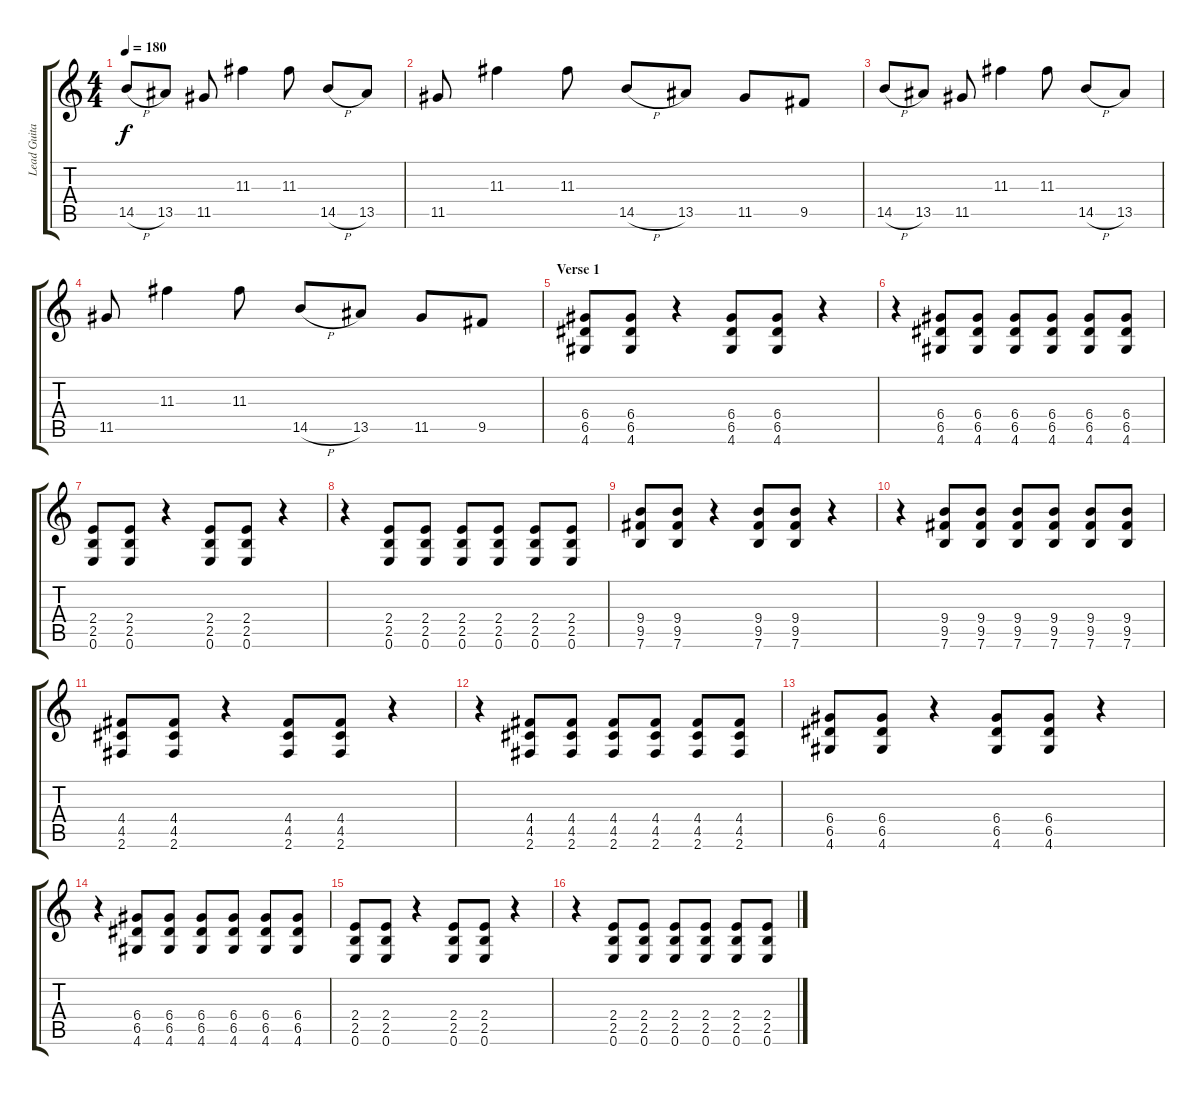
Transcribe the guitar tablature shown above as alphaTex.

\track ("Lead Guitar" "Lead Guita") {instrument distortionguitar}
\staff {score tabs}
\tuning (E4 B3 G3 D3 A2 E2) {hide}
\ts (4 4)
\tempo 180
\clef g2
\ks c
14.5{h}.8{dy f} 13.5.8 11.5.8 11.3.4 11.3.8 14.5{h}.8 13.5.8 |
11.5.8 11.3.4 11.3.8 14.5{h}.8 13.5.8 11.5.8 9.5.8 |
14.5{h}.8 13.5.8 11.5.8 11.3.4 11.3.8 14.5{h}.8 13.5.8 |
11.5.8 11.3.4 11.3.8 14.5{h}.8 13.5.8 11.5.8 9.5.8 |
\section ("" "Verse 1")
(6.4 6.5 4.6).8 (6.4 6.5 4.6).8 r.4 (6.4 6.5 4.6).8 (6.4 6.5 4.6).8 r.4 |
r.4 (6.4 6.5 4.6).8 (6.4 6.5 4.6).8 (6.4 6.5 4.6).8 (6.4 6.5 4.6).8 (6.4 6.5 4.6).8 (6.4 6.5 4.6).8 |
(2.4 2.5 0.6).8 (2.4 2.5 0.6).8 r.4 (2.4 2.5 0.6).8 (2.4 2.5 0.6).8 r.4 |
r.4 (2.4 2.5 0.6).8 (2.4 2.5 0.6).8 (2.4 2.5 0.6).8 (2.4 2.5 0.6).8 (2.4 2.5 0.6).8 (2.4 2.5 0.6).8 |
(9.4 9.5 7.6).8 (9.4 9.5 7.6).8 r.4 (9.4 9.5 7.6).8 (9.4 9.5 7.6).8 r.4 |
r.4 (9.4 9.5 7.6).8 (9.4 9.5 7.6).8 (9.4 9.5 7.6).8 (9.4 9.5 7.6).8 (9.4 9.5 7.6).8 (9.4 9.5 7.6).8 |
(4.4 4.5 2.6).8 (4.4 4.5 2.6).8 r.4 (4.4 4.5 2.6).8 (4.4 4.5 2.6).8 r.4 |
r.4 (4.4 4.5 2.6).8 (4.4 4.5 2.6).8 (4.4 4.5 2.6).8 (4.4 4.5 2.6).8 (4.4 4.5 2.6).8 (4.4 4.5 2.6).8 |
(6.4 6.5 4.6).8 (6.4 6.5 4.6).8 r.4 (6.4 6.5 4.6).8 (6.4 6.5 4.6).8 r.4 |
r.4 (6.4 6.5 4.6).8 (6.4 6.5 4.6).8 (6.4 6.5 4.6).8 (6.4 6.5 4.6).8 (6.4 6.5 4.6).8 (6.4 6.5 4.6).8 |
(2.4 2.5 0.6).8 (2.4 2.5 0.6).8 r.4 (2.4 2.5 0.6).8 (2.4 2.5 0.6).8 r.4 |
r.4 (2.4 2.5 0.6).8 (2.4 2.5 0.6).8 (2.4 2.5 0.6).8 (2.4 2.5 0.6).8 (2.4 2.5 0.6).8 (2.4 2.5 0.6).8
